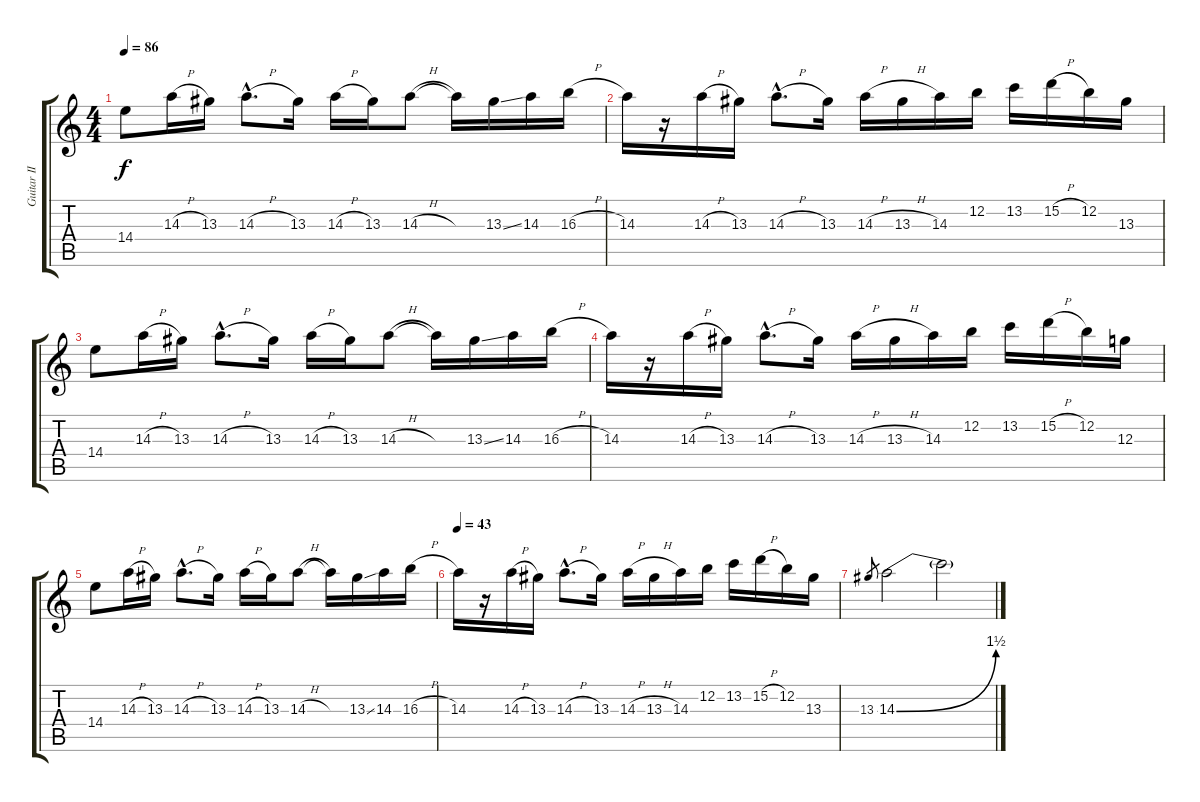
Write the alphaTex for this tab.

\track ("Guitar II" "Guitar II") {instrument electricguitarjazz}
\staff {score tabs}
\tuning (E4 B3 G3 D3 A2 E2) {hide}
\ts (4 4)
\tempo 86
\clef g2
\ks aminor
14.4.8{dy f} 14.3{h}.16 13.3.16 14.3{h hac}.8{d} 13.3.16 14.3{h}.16 13.3.16 14.3{h}.8 14.3{t}.16 13.3{ss}.16 14.3.16 16.3{h}.16 |
14.3.16 r.16 14.3{h}.16 13.3.16 14.3{h hac}.8{d} 13.3.16 14.3{h}.16 13.3{h}.16 14.3.16 12.2.16 13.2.16 15.2{h}.16 12.2.16 13.3.16 |
14.4.8 14.3{h}.16 13.3.16 14.3{h hac}.8{d} 13.3.16 14.3{h}.16 13.3.16 14.3{h}.8 14.3{t}.16 13.3{ss}.16 14.3.16 16.3{h}.16 |
14.3.16 r.16 14.3{h}.16 13.3.16 14.3{h hac}.8{d} 13.3.16 14.3{h}.16 13.3{h}.16 14.3.16 12.2.16 13.2.16 15.2{h}.16 12.2.16 12.3.16 |
14.4.8 14.3{h}.16 13.3.16 14.3{h hac}.8{d} 13.3.16 14.3{h}.16 13.3.16 14.3{h}.8 14.3{t}.16 13.3{ss}.16 14.3.16 16.3{h}.16 |
\tempo 43
14.3.16 r.16 14.3{h}.16 13.3.16 14.3{h hac}.8{d} 13.3.16 14.3{h}.16 13.3{h}.16 14.3.16 12.2.16 13.2.16 15.2{h}.16 12.2.16 13.3.16 |
13.3.8{gr} 14.3{be (bend 0 0 60 6)}.2 14.3{t}.2
